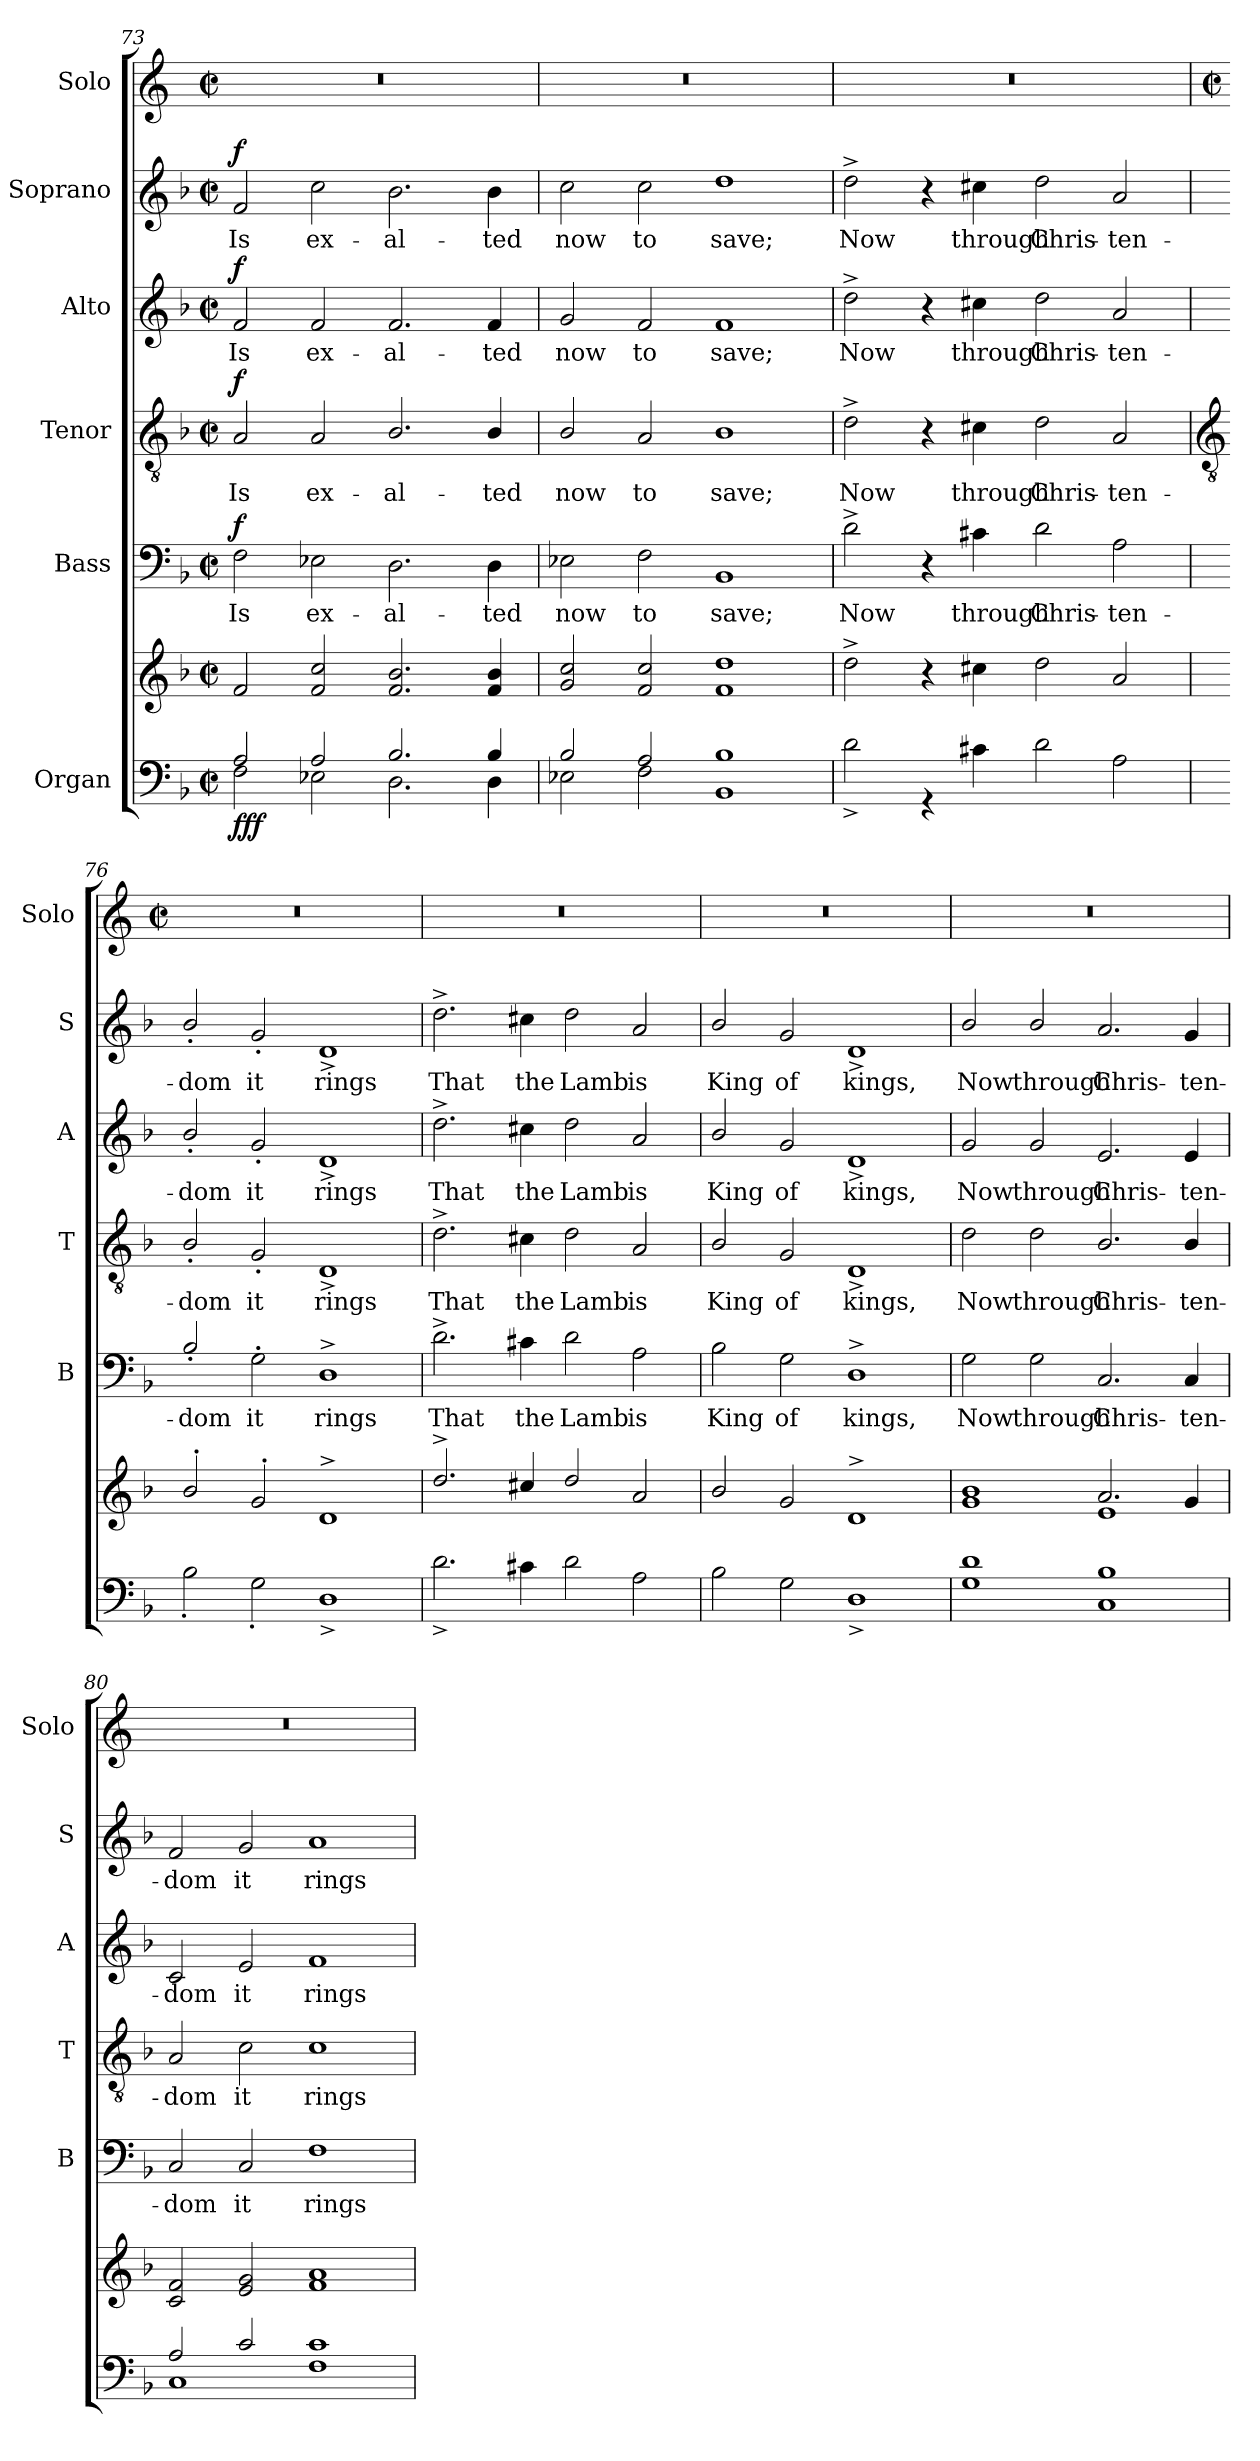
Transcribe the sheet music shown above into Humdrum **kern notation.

**kern	**kern	**dynam	**kern	**text	**dynam	**kern	**text	**dynam	**kern	**text	**dynam	**kern	**text	**dynam	**kern
*part6	*part6	*part6	*part5	*part5	*part5	*part4	*part4	*part4	*part3	*part3	*part3	*part2	*part2	*part2	*part1
*staff7	*staff6	*staff6/7	*staff5	*staff5	*staff5	*staff4	*staff4	*staff4	*staff3	*staff3	*staff3	*staff2	*staff2	*staff2	*staff1
*I"Organ	*	*	*I"Bass	*	*	*I"Tenor	*	*	*I"Alto	*	*	*I"Soprano	*	*	*I"Solo
*	*	*	*I'B	*	*	*I'T	*	*	*I'A	*	*	*I'S	*	*	*I'Solo
*clefF4	*clefG2	*	*clefF4	*	*	*clefGv2	*	*	*clefG2	*	*	*clefG2	*	*	*clefG2
*k[b-]	*k[b-]	*	*k[b-]	*	*	*k[b-]	*	*	*k[b-]	*	*	*k[b-]	*	*	*k[]
*F:	*F:	*	*F:	*	*	*F:	*	*	*F:	*	*	*F:	*	*	*C:
*M4/2	*M4/2	*	*M4/2	*	*	*M4/2	*	*	*M4/2	*	*	*M4/2	*	*	*M4/2
*met(c|)	*met(c|)	*	*met(c|)	*	*	*met(c|)	*	*	*met(c|)	*	*	*met(c|)	*	*	*met(c|)
=73	=73	=73	=73	=73	=73	=73	=73	=73	=73	=73	=73	=73	=73	=73	=73
*^	*	*	*	*	*	*	*	*	*	*	*	*	*	*	*
!	!	!	!LO:DY:b=2	!	!LO:LY:b	!	!	!LO:LY:b	!	!	!LO:LY:b	!	!	!LO:LY:b	!	!
!	!	!	!LO:DY:n=1:b=2	!	!	!	!	!	!	!	!	!	!	!	!	!
!	!	!	!LO:DY:n=2:b	!	!	!LO:DY:b	!	!	!LO:DY:b	!	!	!LO:DY:b	!	!	!LO:DY:b	!
2A/	2F\	2f	f f f	2F	Is	f	2A	Is	f	2f	Is	f	2f	Is	f	0r
!	!	!	!	!	!LO:LY:b	!	!	!LO:LY:b	!	!	!LO:LY:b	!	!	!LO:LY:b	!	!
2A/	2E-X\	2f 2cc	.	2E-X	ex-	.	2A	ex-	.	2f	ex-	.	2cc	ex-	.	.
!	!	!	!	!	!LO:LY:b	!	!	!LO:LY:b	!	!	!LO:LY:b	!	!	!LO:LY:b	!	!
2.B-/	2.D\	2.f 2.b-	.	2.D	-al-	.	2.B-/	-al-	.	2.f	-al-	.	2.b-	-al-	.	.
!	!	!	!	!	!LO:LY:b	!	!	!LO:LY:b	!	!	!LO:LY:b	!	!	!LO:LY:b	!	!
4B-/	4D\	4f 4b-	.	4D	-ted	.	4B-/	-ted	.	4f	-ted	.	4b-	-ted	.	.
=74	=74	=74	=74	=74	=74	=74	=74	=74	=74	=74	=74	=74	=74	=74	=74	=74
!	!	!	!	!	!LO:LY:b	!	!	!LO:LY:b	!	!	!LO:LY:b	!	!	!LO:LY:b	!	!
2B-/	2E-X\	2g 2cc	.	2E-X	now	.	2B-/	now	.	2g	now	.	2cc	now	.	0r
!	!	!	!	!	!LO:LY:b	!	!	!LO:LY:b	!	!	!LO:LY:b	!	!	!LO:LY:b	!	!
2A/	2F\	2f 2cc	.	2F	to	.	2A	to	.	2f	to	.	2cc	to	.	.
!	!	!	!	!	!LO:LY:b	!	!	!LO:LY:b	!	!	!LO:LY:b	!	!	!LO:LY:b	!	!
1B-/	1BB-\	1f 1dd	.	1BB-	save;	.	1B-	save;	.	1f	save;	.	1dd	save;	.	.
=75	=75	=75	=75	=75	=75	=75	=75	=75	=75	=75	=75	=75	=75	=75	=75	=75
!	!	!	!	!	!LO:LY:b	!	!	!LO:LY:b	!	!	!LO:LY:b	!	!	!LO:LY:b	!	!
0ryy	2d^\	2dd^	.	2d^	Now	.	2d^	Now	.	2dd^	Now	.	2dd^	Now	.	0r
.	4r	4r	.	4r	.	.	4r	.	.	4r	.	.	4r	.	.	.
!	!	!	!	!	!LO:LY:b	!	!	!LO:LY:b	!	!	!LO:LY:b	!	!	!LO:LY:b	!	!
.	4c#X\	4cc#X	.	4c#X	through	.	4c#X	through	.	4cc#X	through	.	4cc#X	through	.	.
!	!	!	!	!	!LO:LY:b	!	!	!LO:LY:b	!	!	!LO:LY:b	!	!	!LO:LY:b	!	!
.	2d\	2dd	.	2d	Chris-	.	2d	Chris-	.	2dd	Chris-	.	2dd	Chris-	.	.
!	!	!	!	!	!LO:LY:b	!	!	!LO:LY:b	!	!	!LO:LY:b	!	!	!LO:LY:b	!	!
.	2A\	2a	.	2A	-ten-	.	2A	-ten-	.	2a	-ten-	.	2a	-ten-	.	.
!!LO:LB:g=z
=76	=76	=76	=76	=76	=76	=76	=76	=76	=76	=76	=76	=76	=76	=76	=76	=76
*	*	*	*	*	*	*	*clefGv2	*	*	*	*	*	*	*	*	*
*	*	*	*	*	*	*	*	*	*	*	*	*	*	*	*	*M4/2
*	*	*	*	*	*	*	*	*	*	*	*	*	*	*	*	*met(c|)
*	*	*^	*	*	*	*	*	*	*	*	*	*	*	*	*	*
!	!	!	!	!	!	!LO:LY:b	!	!	!LO:LY:b	!	!	!LO:LY:b	!	!	!LO:LY:b	!	!
0ryy	2B-'\	2b-'/	0ryy	.	2B-'/	-dom	.	2B-'/	-dom	.	2b-'/	-dom	.	2b-'/	-dom	.	0r
!	!	!	!	!	!	!LO:LY:b	!	!	!LO:LY:b	!	!	!LO:LY:b	!	!	!LO:LY:b	!	!
.	2G'\	2g'	.	.	2G'	it	.	2G'	it	.	2g'	it	.	2g'	it	.	.
!	!	!	!	!	!	!LO:LY:b	!	!	!LO:LY:b	!	!	!LO:LY:b	!	!	!LO:LY:b	!	!
.	1D^\	1d^	.	.	1D^	rings	.	1D^	rings	.	1d^	rings	.	1d^	rings	.	.
=77	=77	=77	=77	=77	=77	=77	=77	=77	=77	=77	=77	=77	=77	=77	=77	=77	=77
!	!	!	!	!	!	!LO:LY:b	!	!	!LO:LY:b	!	!	!LO:LY:b	!	!	!LO:LY:b	!	!
0ryy	2.d^\	2.dd^	0ryy	.	2.d^	That	.	2.d^	That	.	2.dd^	That	.	2.dd^	That	.	0r
!	!	!	!	!	!	!LO:LY:b	!	!	!LO:LY:b	!	!	!LO:LY:b	!	!	!LO:LY:b	!	!
.	4c#X\	4cc#X	.	.	4c#X	the	.	4c#X	the	.	4cc#X	the	.	4cc#X	the	.	.
!	!	!	!	!	!	!LO:LY:b	!	!	!LO:LY:b	!	!	!LO:LY:b	!	!	!LO:LY:b	!	!
.	2d\	2dd	.	.	2d	Lamb	.	2d	Lamb	.	2dd	Lamb	.	2dd	Lamb	.	.
!	!	!	!	!	!	!LO:LY:b	!	!	!LO:LY:b	!	!	!LO:LY:b	!	!	!LO:LY:b	!	!
.	2A\	2a	.	.	2A	is	.	2A	is	.	2a	is	.	2a	is	.	.
=78	=78	=78	=78	=78	=78	=78	=78	=78	=78	=78	=78	=78	=78	=78	=78	=78	=78
!	!	!	!	!	!	!LO:LY:b	!	!	!LO:LY:b	!	!	!LO:LY:b	!	!	!LO:LY:b	!	!
0ryy	2B-\	2b-/	0ryy	.	2B-\	King	.	2B-/	King	.	2b-/	King	.	2b-/	King	.	0r
!	!	!	!	!	!	!LO:LY:b	!	!	!LO:LY:b	!	!	!LO:LY:b	!	!	!LO:LY:b	!	!
.	2G\	2g	.	.	2G	of	.	2G	of	.	2g	of	.	2g	of	.	.
!	!	!	!	!	!	!LO:LY:b	!	!	!LO:LY:b	!	!	!LO:LY:b	!	!	!LO:LY:b	!	!
.	1D^\	1d^	.	.	1D^	kings,	.	1D^	kings,	.	1d^	kings,	.	1d^	kings,	.	.
=79	=79	=79	=79	=79	=79	=79	=79	=79	=79	=79	=79	=79	=79	=79	=79	=79	=79
!	!	!	!	!	!	!LO:LY:b	!	!	!LO:LY:b	!	!	!LO:LY:b	!	!	!LO:LY:b	!	!
1d\	1G\	1g/ 1b-/	1ryy	.	2G\	Now	.	2d\	Now	.	2g/	Now	.	2b-/	Now	.	0r
!	!	!	!	!	!	!LO:LY:b	!	!	!LO:LY:b	!	!	!LO:LY:b	!	!	!LO:LY:b	!	!
.	.	.	.	.	2G\	through	.	2d\	through	.	2g/	through	.	2b-/	through	.	.
!	!	!	!	!	!	!LO:LY:b	!	!	!LO:LY:b	!	!	!LO:LY:b	!	!	!LO:LY:b	!	!
1B-/	1C\	2.a	1e\	.	2.C	Chris-	.	2.B-/	Chris-	.	2.e	Chris-	.	2.a	Chris-	.	.
!	!	!	!	!	!	!LO:LY:b	!	!	!LO:LY:b	!	!	!LO:LY:b	!	!	!LO:LY:b	!	!
.	.	4g	.	.	4C	-ten-	.	4B-/	-ten-	.	4e	-ten-	.	4g	-ten-	.	.
=80	=80	=80	=80	=80	=80	=80	=80	=80	=80	=80	=80	=80	=80	=80	=80	=80	=80
!	!	!	!	!	!	!LO:LY:b	!	!	!LO:LY:b	!	!	!LO:LY:b	!	!	!LO:LY:b	!	!
2A/	1C\	2c 2f	0ryy	.	2C	-dom	.	2A	-dom	.	2c	-dom	.	2f	-dom	.	0r
!	!	!	!	!	!	!LO:LY:b	!	!	!LO:LY:b	!	!	!LO:LY:b	!	!	!LO:LY:b	!	!
2c/	.	2e 2g	.	.	2C	it	.	2c	it	.	2e	it	.	2g	it	.	.
!	!	!	!	!	!	!LO:LY:b	!	!	!LO:LY:b	!	!	!LO:LY:b	!	!	!LO:LY:b	!	!
1c/	1F\	1f 1a	.	.	1F	rings	.	1c	rings	.	1f	rings	.	1a	rings	.	.
*v	*v	*	*	*	*	*	*	*	*	*	*	*	*	*	*	*	*
*	*v	*v	*	*	*	*	*	*	*	*	*	*	*	*	*	*
=	=	=	=	=	=	=	=	=	=	=	=	=	=	=	=
*-	*-	*-	*-	*-	*-	*-	*-	*-	*-	*-	*-	*-	*-	*-	*-
